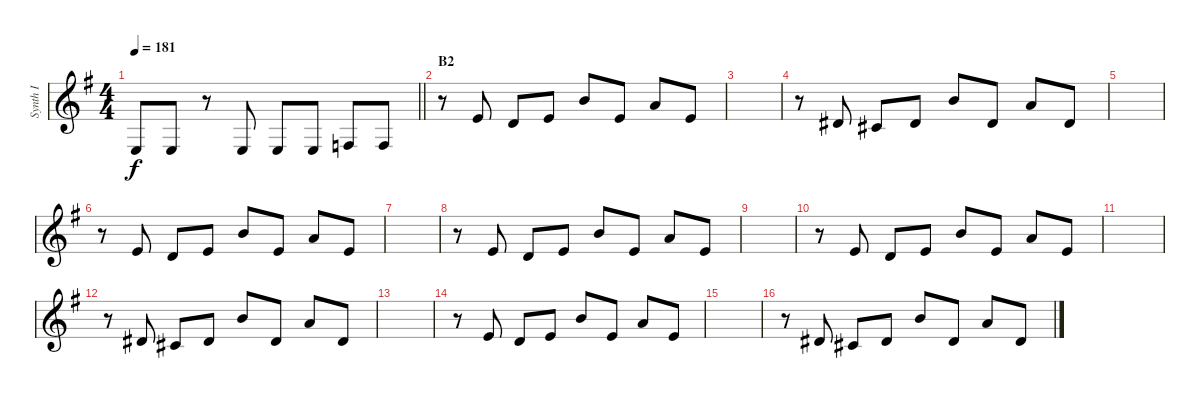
\track ("Synth I" "Synth I") {solo instrument pad7halo}
\staff {score}
\tuning (E4 B3 G3 D3 A2 E2) {hide}
\ts (4 4)
\tempo 181
\clef g2
\barLineRight lightlight
\ks g
0.6.8{ot 8vb dy f} 0.6.8{ot 8vb} r.8{ot 8vb} 0.6.8{ot 8vb} 0.6.8{ot 8vb} 0.6.8{ot 8vb} 1.6.8{ot 8vb} 1.6.8{ot 8vb} |
\section ("" "B2")
r.8 0.1.8{volume 8 instrument musicbox} 3.2.8 0.1.8 7.1.8 0.1.8 5.1.8 0.1.8 |
|
r.8 4.2.8 2.2.8 4.2.8 7.1.8 4.2.8 5.1.8 4.2.8 |
|
r.8 0.1.8 3.2.8 0.1.8 7.1.8 0.1.8 5.1.8 0.1.8 |
|
r.8 0.1.8 3.2.8 0.1.8 7.1.8 0.1.8 5.1.8 0.1.8 |
|
r.8 0.1.8 3.2.8 0.1.8 7.1.8 0.1.8 5.1.8 0.1.8 |
|
r.8 4.2.8 2.2.8 4.2.8 7.1.8 4.2.8 5.1.8 4.2.8 |
|
r.8 0.1.8 3.2.8 0.1.8 7.1.8 0.1.8 5.1.8 0.1.8 |
|
r.8 4.2.8 2.2.8 4.2.8 7.1.8 4.2.8 5.1.8 4.2.8
